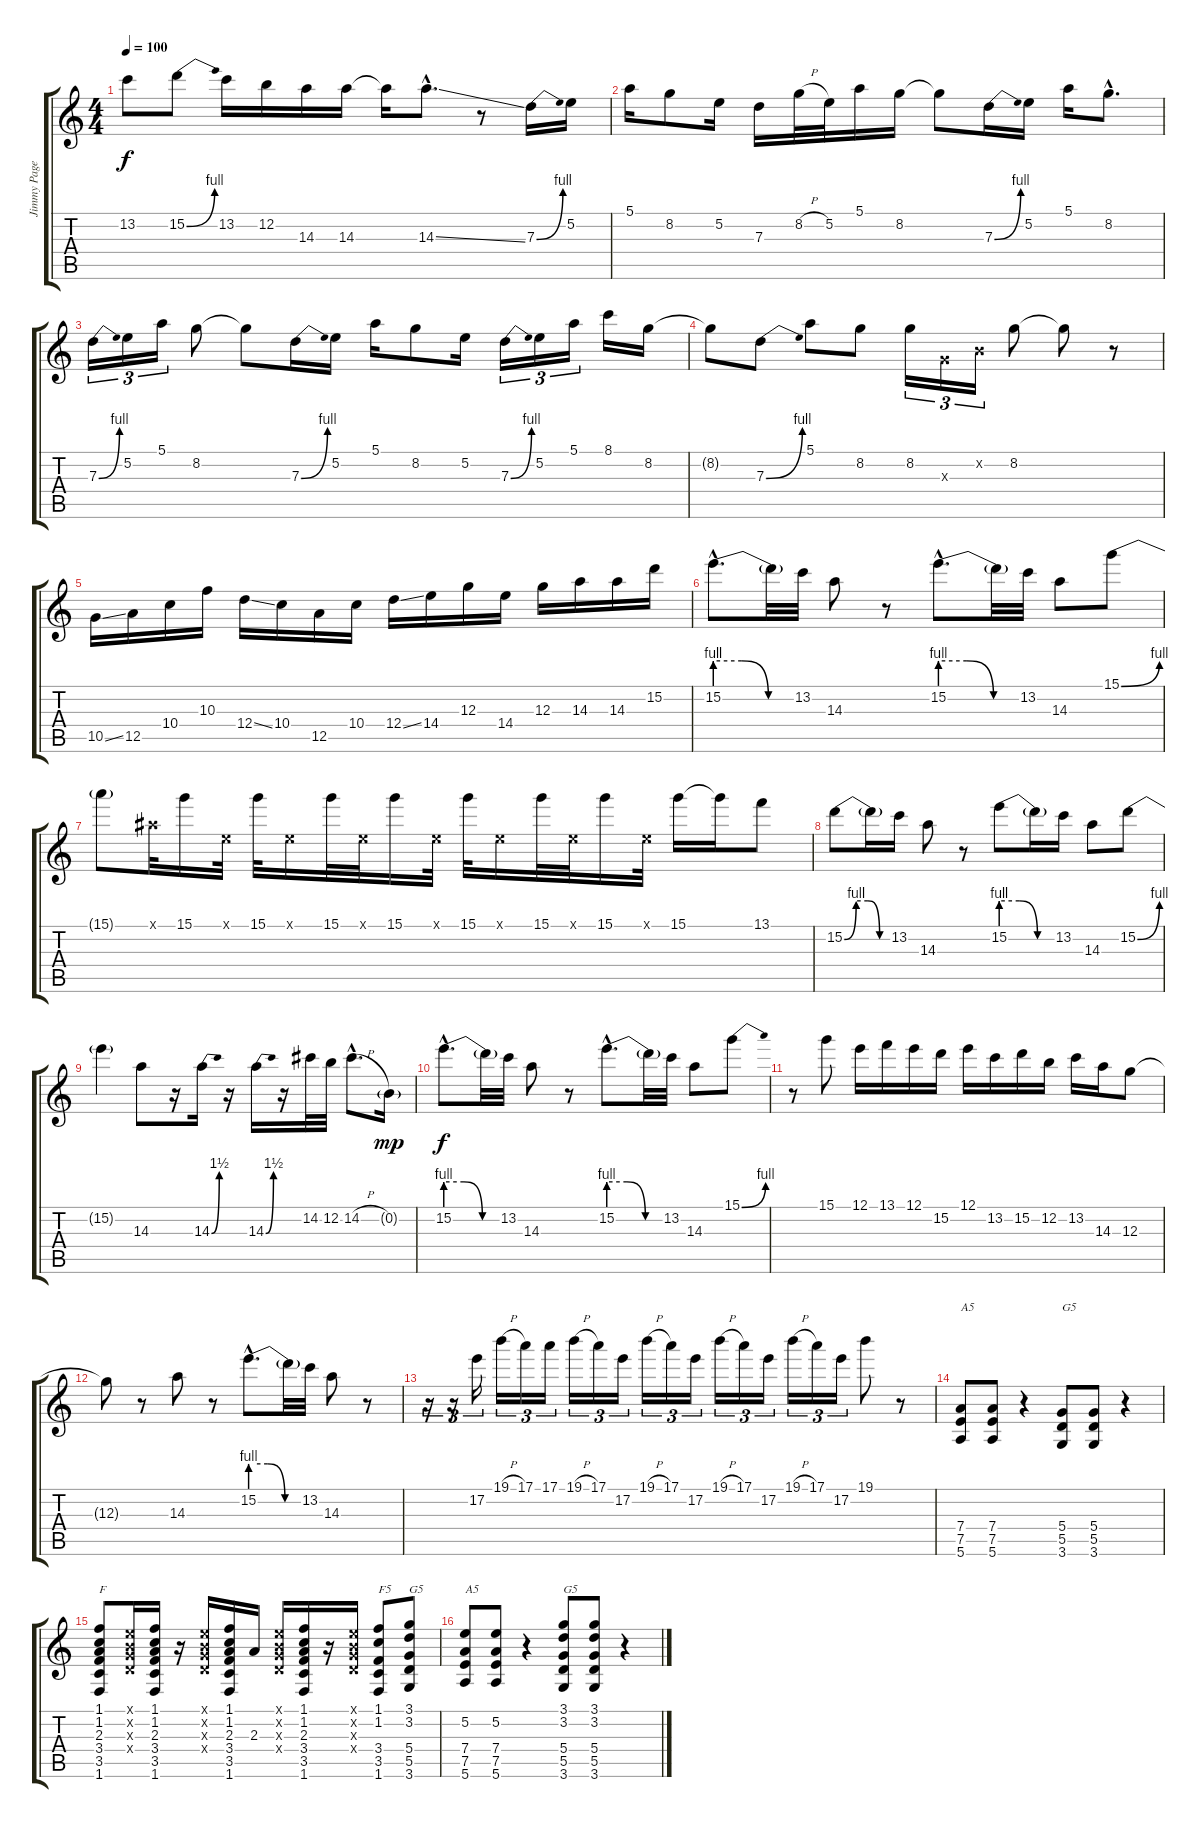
\track ("Jimmy Page" "Jimmy Page") {instrument overdrivenguitar}
\staff {score tabs}
\tuning (E4 B3 G3 D3 A2 E2) {hide}
\ts (4 4)
\tempo 100
\clef g2
\ks c
13.2.8{dy f} 15.2{be (bend 0 0 60 4)}.8 13.2.16 12.2.16 14.3.16 14.3.16 14.3{t}.16 14.3{ss hac}.8{d} r.8 7.3{be (bend 0 0 60 4)}.16 5.2.16 |
5.1.16 8.2.8 5.2.16 7.3.16 8.2{h}.32 5.2.32 5.1.16 8.2.16 8.2{t}.8 7.3{be (bend 0 0 60 4)}.16 5.2.16 5.1.16 8.2{hac}.8{d} |
7.3{be (bend 0 0 60 4)}.16{tu (3 2)} 5.2.16{tu (3 2)} 5.1.16{tu (3 2)} 8.2.8 8.2{t}.8 7.3{be (bend 0 0 60 4)}.16 5.2.16 5.1.16 8.2.8 5.2.16 7.3{be (bend 0 0 60 4)}.16{tu (3 2)} 5.2.16{tu (3 2)} 5.1.16{tu (3 2)} 8.1.16 8.2.16 |
8.2{t}.8 7.3{be (bend 0 0 60 4)}.8 5.1.8 8.2.8 8.2.16{tu (3 2)} 0.3{x}.16{tu (3 2)} 0.2{x}.16{tu (3 2)} 8.2.8 8.2{t}.8 r.8 |
10.5{ss}.16 12.5.16 10.4.16 10.3.16 12.4{ss}.16 10.4.16 12.5.16 10.4.16 12.4{ss}.16 14.4.16 12.3.16 14.4.16 12.3.16 14.3.16 14.3.16 15.2.16 |
15.2{be (custom 0 4 20 4 40 0 60 0) hac}.8{d} 15.2{t}.32 13.2.32 14.3.8 r.8 15.2{be (custom 0 4 20 4 40 0 60 0) hac}.8{d} 15.2{t}.32 13.2.32 14.3.8 15.1{be (bend 0 0 60 4)}.8 |
15.1{t}.8 6.1{x}.32 15.1.16 0.1{x}.32 15.1.32 0.1{x}.16 15.1.32 0.1{x}.32 15.1.16 0.1{x}.32 15.1.32 0.1{x}.16 15.1.32 0.1{x}.32 15.1.16 0.1{x}.32 15.1.16 15.1{t}.16 13.1.8 |
15.2{be (custom 0 0 15 4 30 4 45 0 60 0)}.8 15.2{t}.16 13.2.16 14.3.8 r.8 15.2{be (custom 0 4 20 4 40 0 60 0)}.8 15.2{t}.16 13.2.16 14.3.8 15.2{be (bend 0 0 60 4)}.8 |
15.2{t}.4 14.3.8 r.16 14.3{be (bend 0 0 60 6)}.16 r.16 14.3{be (bend 0 0 60 6)}.16 r.16 14.2.32 12.2.32 14.2{h hac}.8{d} 0.2{g}.16{dy mp} |
15.2{be (custom 0 4 20 4 40 0 60 0) hac}.8{d dy f} 15.2{t}.32 13.2.32 14.3.8 r.8 15.2{be (custom 0 4 20 4 40 0 60 0) hac}.8{d} 15.2{t}.32 13.2.32 14.3.8 15.1{be (bend 0 0 60 4)}.8 |
r.8 15.1.8 12.1.16 13.1.16 12.1.16 15.2.16 12.1.16 13.2.16 15.2.16 12.2.16 13.2.16 14.3.16 12.3.8 |
12.3{t}.8 r.8 14.3.8 r.8 15.2{be (custom 0 4 20 4 40 0 60 0) hac}.8{d} 15.2{t}.32 13.2.32 14.3.8 r.8 |
r.16{tu (3 2)} r.16{tu (3 2)} 17.2.16{tu (3 2)} 19.1{h}.16{tu (3 2)} 17.1.16{tu (3 2)} 17.1.16{tu (3 2)} 19.1{h}.16{tu (3 2)} 17.1.16{tu (3 2)} 17.2.16{tu (3 2)} 19.1{h}.16{tu (3 2)} 17.1.16{tu (3 2)} 17.2.16{tu (3 2)} 19.1{h}.16{tu (3 2)} 17.1.16{tu (3 2)} 17.2.16{tu (3 2)} 19.1{h}.16{tu (3 2)} 17.1.16{tu (3 2)} 17.2.16{tu (3 2)} 19.1.8 r.8 |
(7.4 7.5 5.6).8{txt "A5"} (7.4 7.5 5.6).8 r.4 (5.4 5.5 3.6).8{txt "G5"} (5.4 5.5 3.6).8 r.4 |
(1.1 1.2 2.3 3.4 3.5 1.6).8{txt "F"} (0.1{x} 0.2{x} 0.3{x} 0.4{x}).16 (1.1 1.2 2.3 3.4 3.5 1.6).16 r.16 (0.1{x} 0.2{x} 0.3{x} 0.4{x}).16 (1.1 1.2 2.3 3.4 3.5 1.6).16 2.3.16 (0.1{x} 0.2{x} 0.3{x} 0.4{x}).16 (1.1 1.2 2.3 3.4 3.5 1.6).16 r.16 (0.1{x} 0.2{x} 0.3{x} 0.4{x}).16 (1.1 1.2 3.4 3.5 1.6).8{txt "F5"} (3.1 3.2 5.4 5.5 3.6).8{txt "G5"} |
(5.2 7.4 7.5 5.6).8{txt "A5"} (5.2 7.4 7.5 5.6).8 r.4 (3.1 3.2 5.4 5.5 3.6).8{txt "G5"} (3.1 3.2 5.4 5.5 3.6).8 r.4
